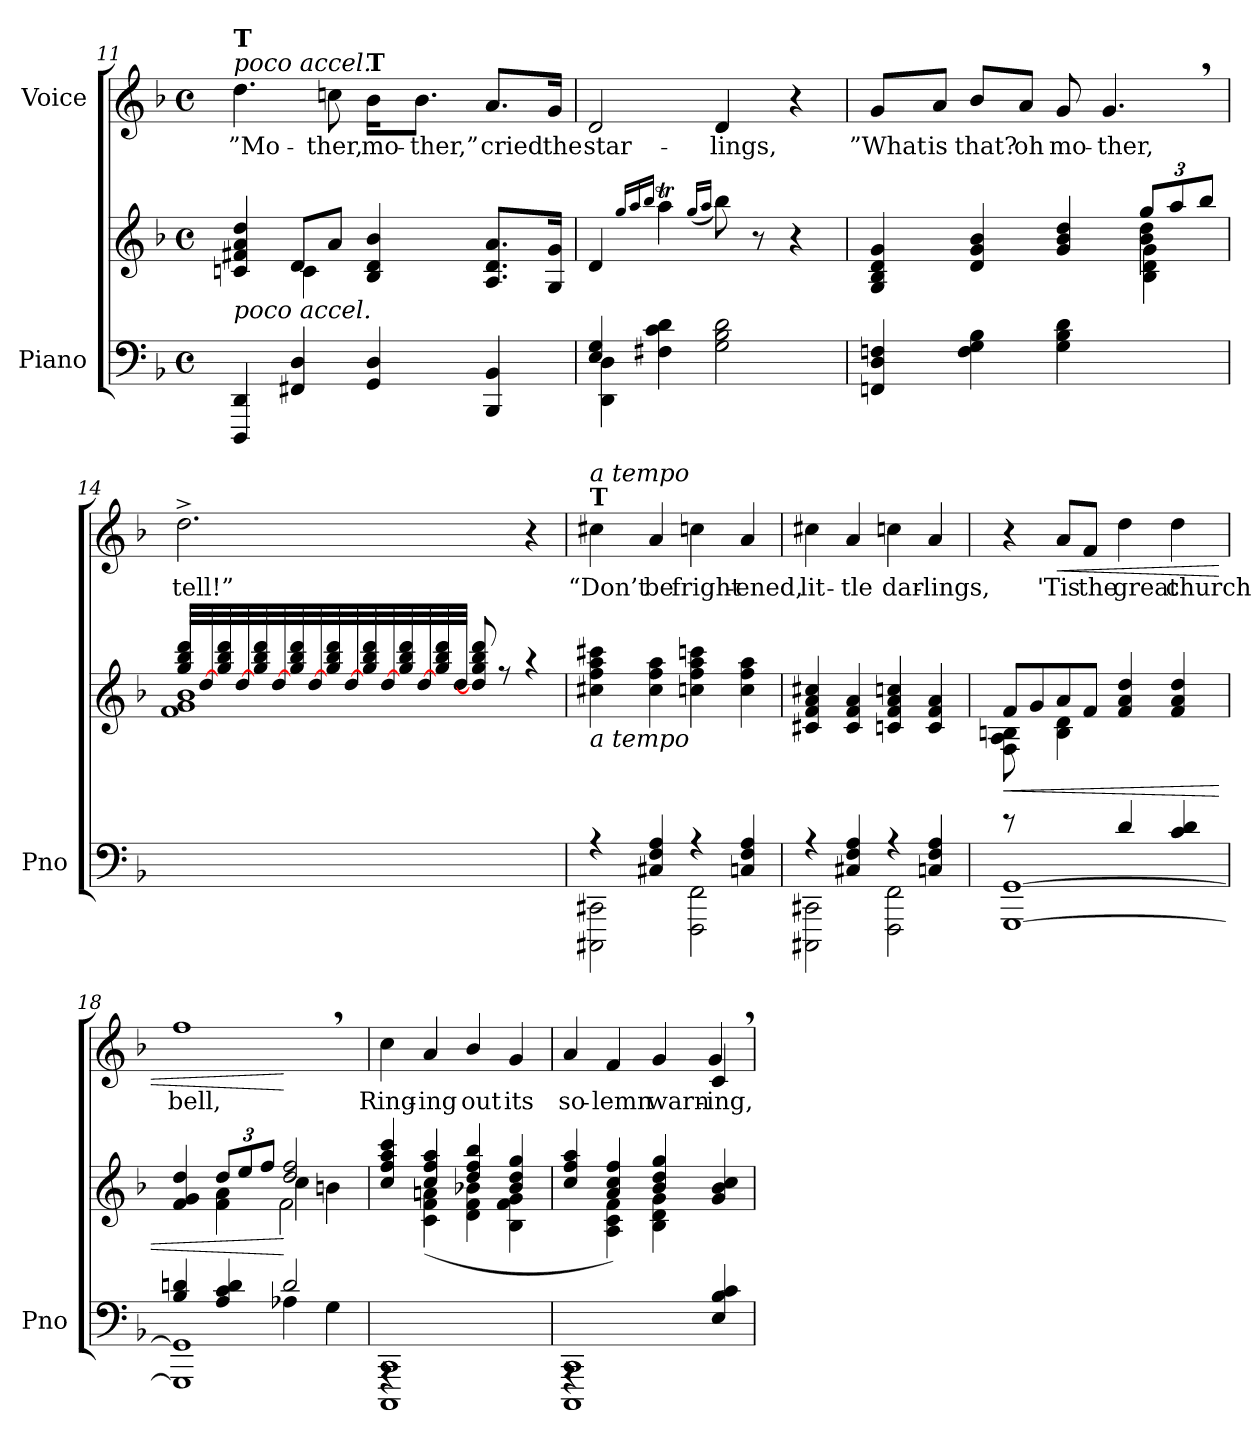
**kern	**kern	**dynam	**kern	**text	**dynam
*part2	*part2	*part2	*part1	*part1	*part1
*staff3	*staff2	*staff2/3	*staff1	*staff1	*staff1
*I"Piano	*	*	*I"Voice	*	*
*I'Pno	*	*	*	*	*
!!LO:LB:g=z
*clefF4	*clefG2	*	*clefG2	*	*
*k[b-]	*k[b-]	*	*k[b-]	*	*
*M4/4	*M4/4	*	*M4/4	*	*
*met(c)	*met(c)	*	*met(c)	*	*
=11	=11	=11	=11	=11	=11
*	*^	*	*	*	*
!	!	!	!	!LO:TX:a:i:t=poco accel.	!	!
!	!	!	!	!LO:TX:a:B:t=T	!	!
!	!LO:TX:b:i:t=poco accel.	!	!	!	!	!
!	!	!	!	!	!LO:LY:b	!
4DDD/ 4DD/	4cn/ 4f#X/ 4a/ 4dd/	4raayy	.	4.dd\	”Mo-	.
4FF#X/ 4D/	8d/L	4c\	.	.	.	.
!	!	!	!	!	!LO:LY:b	!
.	8a/J	.	.	8ccn\	-ther,	.
!	!	!	!	!LO:TX:a:B:t=T	!	!
!	!	!	!	!	!LO:LY:b	!
4GG/ 4D/	4B-/ 4d/ 4b-/	2rffyy	.	16b-\KL	mo-	.
!	!	!	!	!	!LO:LY:b	!
.	.	.	.	8.b-\J	-ther,”	.
!	!	!	!	!	!LO:LY:b	!
4BBB-/ 4BB-/	8.A/ 8.d/ 8.a/L	.	.	8.a/L	cried	.
!	!	!	!	!	!LO:LY:b	!
.	16G/ 16g/Jk	.	.	16g/Jk	the	.
*	*v	*v	*	*	*	*
=12	=12	=12	=12	=12	=12
*^	*	*	*	*	*
!	!	!	!	!	!LO:LY:b	!
4E/ 4G/	4DD\ 4D\	4d/	.	2d/	star-	.
.	.	16qgg/LL	.	.	.	.
.	.	16qaa/	.	.	.	.
.	.	16qbb-/JJ	.	.	.	.
4F#X\ 4c\ 4d\	4rGGyy	4aat\	.	.	.	.
.	.	(<16qgg/LL	.	.	.	.
.	.	16qaa/JJ	.	.	.	.
!	!	!	!	!	!LO:LY:b	!
2G\ 2B-\ 2d\	2ryy	8bb-\)	.	4d/	-lings,	.
.	.	8r	.	.	.	.
.	.	4r	.	4r	.	.
*v	*v	*	*	*	*	*
!!LO:LB:g=z
=13	=13	=13	=13	=13	=13
*	*^	*	*	*	*
*	*	*^	*	*	*	*
!	!	!	!	!	!	!LO:LY:b	!
4FFn/ 4D/ 4Fn/	2.ryy	4G/ 4B-/ 4d/ 4g/	2.ryy	.	8g/L	”What	.
!	!	!	!	!	!	!LO:LY:b	!
.	.	.	.	.	8a/J	is	.
!	!	!	!	!	!	!LO:LY:b	!
4F\ 4G\ 4B-\	.	4d/ 4g/ 4b-/	.	.	8b-/L	that?	.
!	!	!	!	!	!	!LO:LY:b	!
.	.	.	.	.	8a/J	oh	.
!	!	!	!	!	!	!LO:LY:b	!
4G\ 4B-\ 4d\	.	4g/ 4b-/ 4dd/	.	.	8g/	mo-	.
!	!	!	!	!	!	!LO:LY:b	!
.	.	.	.	.	4.g,/	-ther,	.
4ryy	12gg/L	4b-\ 4dd\	4B-\ 4d\ 4g\	.	.	.	.
.	12aa/	.	.	.	.	.	.
.	12bb-/J	.	.	.	.	.	.
*	*	*v	*v	*	*	*	*
=14	=14	=14	=14	=14	=14	=14
!	!	!	!	!	!LO:LY:b	!
*	*tremolo	*	*	*	*	*
1ryy	32gg/ 32bb-/ 32ddd/LLL	1f 1g 1b-	.	2.dd^\	tell!”	.
.	[32dd/	.	.	.	.	.
.	32gg/ 32bb-/ 32ddd/	.	.	.	.	.
.	[32dd/	.	.	.	.	.
.	32gg/ 32bb-/ 32ddd/	.	.	.	.	.
.	[32dd/	.	.	.	.	.
.	32gg/ 32bb-/ 32ddd/	.	.	.	.	.
.	[32dd/	.	.	.	.	.
.	32gg/ 32bb-/ 32ddd/	.	.	.	.	.
.	[32dd/	.	.	.	.	.
.	32gg/ 32bb-/ 32ddd/	.	.	.	.	.
.	[32dd/	.	.	.	.	.
.	32gg/ 32bb-/ 32ddd/	.	.	.	.	.
.	[32dd/	.	.	.	.	.
.	32gg/ 32bb-/ 32ddd/	.	.	.	.	.
.	32dd/JJJ	.	.	.	.	.
*	*Xtremolo	*	*	*	*	*
.	8dd/] 8gg/ 8bb-/ 8ddd/	.	.	.	.	.
.	.	.	.	.	.	.
.	.	.	.	.	.	.
.	.	.	.	.	.	.
.	8r	.	.	.	.	.
.	.	.	.	.	.	.
.	.	.	.	.	.	.
.	.	.	.	.	.	.
.	4r	.	.	4r	.	.
*	*v	*v	*	*	*	*
!!LO:PB:g=z
=15	=15	=15	=15	=15	=15
*^	*	*	*	*	*
!	!	!	!	!LO:TX:a:B:t=T	!	!
!	!	!	!	!LO:TX:a:i:t=a tempo	!	!
!	!	!LO:TX:b:i:t=a tempo	!	!	!	!
!	!	!	!	!	!LO:LY:b	!
4r	2CCC#X\ 2CC#X\	4cc#X\ 4ff\ 4aa\ 4ccc#X\	.	4cc#X\	“Don’t	.
!	!	!	!	!	!LO:LY:b	!
4C#X/ 4F/ 4A/	.	4cc#\ 4ff\ 4aa\	.	4a/	be	.
!	!	!	!	!	!LO:LY:b	!
4r	2FFF\ 2FF\	4ccn\ 4ff\ 4aa\ 4cccn\	.	4ccn\	fright-	.
!	!	!	!	!	!LO:LY:b	!
4Cn/ 4F/ 4A/	.	4cc\ 4ff\ 4aa\	.	4a/	-ened,	.
=16	=16	=16	=16	=16	=16	=16
!	!	!	!	!	!LO:LY:b	!
4r	2CCC#X\ 2CC#X\	4c#X/ 4f/ 4a/ 4cc#X/	.	4cc#X\	lit-	.
!	!	!	!	!	!LO:LY:b	!
4C#X/ 4F/ 4A/	.	4c#/ 4f/ 4a/	.	4a/	-tle	.
!	!	!	!	!	!LO:LY:b	!
4r	2FFF\ 2FF\	4cn/ 4f/ 4a/ 4ccn/	.	4ccn\	dar-	.
!	!	!	!	!	!LO:LY:b	!
4Cn/ 4F/ 4A/	.	4c/ 4f/ 4a/	.	4a/	-lings,	.
=17	=17	=17	=17	=17	=17	=17
*	*^	*	*	*	*	*
!	!	!	!	!LO:HP:b	!	!	!
*	*	*	*^	*	*	*	*
*	*	*	*	*^	*	*	*	*
8ryy	8r	[1GGG [1GG	8f/L	8F\ 8A\ 8Bn\L	4rffyy	<	4r	.	.
8G/	4rAAAyy	.	8g/	4.ryy	.	.	.	.	.
!	!	!	!	!	!	!	!	!LO:LY:b	!LO:HP:b
8A/	.	.	8a/	.	4B\ 4d\	.	8a/L	'Tis	<
!	!	!	!	!	!	!	!	!LO:LY:b	!
8F/J	8ryy	.	8f/J	.	.	.	8f/J	the	.
!	!	!	!	!	!	!	!	!LO:LY:b	!
2ryy	4d/	.	4f/ 4a/ 4dd/	2rcyy	2rcyy	.	4dd\	great	.
!	!	!	!	!	!	!	!	!LO:LY:b	!
.	4c/ 4d/	.	4f/ 4a/ 4dd/	.	.	.	4dd\	church	.
!!LO:LB:g=z
=18	=18	=18	=18	=18	=18	=18	=18	=18	=18
!	!	!	!	!	!	!	!	!LO:LY:b	!
*	*	*	*	*	*	*	*^	*	*
4B-/ 4dn/	1GGG] 1GG]	2rFyy	4f/ 4g/ 4dd/	4ryy	2rgyy	.	1ff,	2ryy	bell,	.
*	*	*	*Xbrackettup	*	*	*	*	*	*	*
4A/ 4c/ 4d/	.	.	12dd/L	4f\ 4a\	.	.	.	.	.	.
.	.	.	12ee/	.	.	.	.	.	.	.
.	.	.	12ff/J	.	.	.	.	.	.	.
2d/	.	4A-X\	2dd/ 2ff/	4cc\	2f\	[	.	2ryy	.	[
.	.	4G\	.	4bn\	.	.	.	.	.	.
*	*	*	*	*v	*v	*	*	*	*	*
*	*	*	*	*	*	*v	*v	*	*
=19	=19	=19	=19	=19	=19	=19	=19	=19
!	!	!	!	!	!	!	!LO:LY:b	!
*	*v	*v	*	*	*	*	*	*
4rAAA	(>1CCC 1CC	4cc/ 4ff/ 4aa/ 4ccc/	4ryy	.	4cc\	Ring-	.
!	!	!	!	!	!	!LO:LY:b	!
2.ryy	.	4cc/ 4ff/ 4aa/	(4c\ 4f\ 4an\	.	4a/	-ing	.
!	!	!	!	!	!	!LO:LY:b	!
.	.	4dd/ 4ff/ 4bb-/	4d\ 4f\ 4b-X\	.	4b-/	out	.
!	!	!	!	!	!	!LO:LY:b	!
.	.	4b-/ 4dd/ 4gg/	4B-\ 4f\ 4g\	.	4g/	its	.
=20	=20	=20	=20	=20	=20	=20	=20
!	!	!	!	!	!	!LO:LY:b	!
*	*	*	*	*	*^	*	*
4rAAA	1CCC 1CC	4cc/ 4ff/ 4aa/	4ryy	.	4a/	2.reyy	so-	.
!	!	!	!	!	!	!	!LO:LY:b	!
2ryy	.	4a/ 4cc/ 4ff/)	4A\ 4c\ 4f\	.	4f/	.	-lemn	.
!	!	!	!	!	!	!	!LO:LY:b	!
.	.	4b-/ 4dd/ 4gg/	4B-\ 4d\ 4g\	.	4g/	.	warn-	.
!	!	!	!	!	!	!	!LO:LY:b	!
4E/ 4B-/ 4c/	.	4g/ 4b-/ 4cc/	4ryy	.	4c,/	4g/	-ing,	.
*v	*v	*	*	*	*v	*v	*	*
*	*v	*v	*	*	*	*
=	=	=	=	=	=
*-	*-	*-	*-	*-	*-
